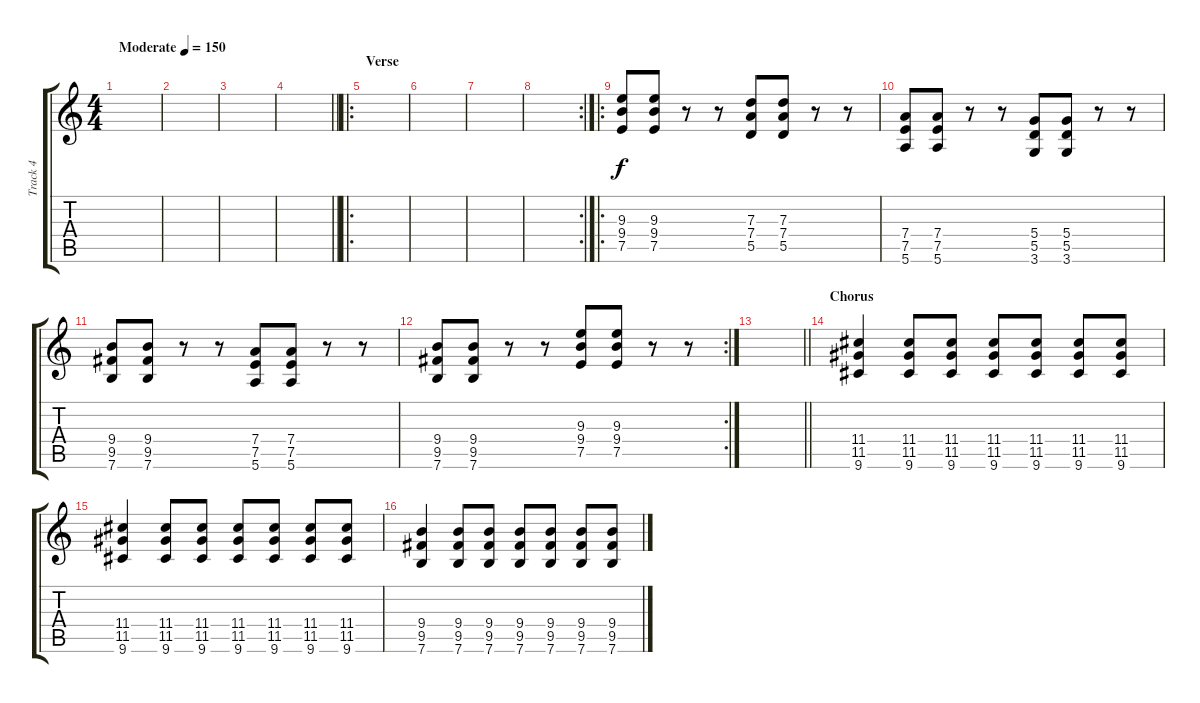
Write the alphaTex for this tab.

\track ("Track 4" "Track 4") {instrument distortionguitar}
\staff {score tabs}
\tuning (E4 B3 G3 D3 A2 E2) {hide}
\ts (4 4)
\tempo (150 "Moderate")
\clef g2
\ks c
|
|
|
\barLineRight lightlight
|
\ro
\section ("" "Verse")
|
|
|
\rc 2
|
\ro
(9.3 9.4 7.5).8 (9.3 9.4 7.5).8 r.8 r.8 (7.3 7.4 5.5).8 (7.3 7.4 5.5).8 r.8 r.8 |
(7.4 7.5 5.6).8 (7.4 7.5 5.6).8 r.8 r.8 (5.4 5.5 3.6).8 (5.4 5.5 3.6).8 r.8 r.8 |
(9.4 9.5 7.6).8 (9.4 9.5 7.6).8 r.8 r.8 (7.4 7.5 5.6).8 (7.4 7.5 5.6).8 r.8 r.8 |
\rc 2
(9.4 9.5 7.6).8 (9.4 9.5 7.6).8 r.8 r.8 (9.3 9.4 7.5).8 (9.3 9.4 7.5).8 r.8 r.8 |
\barLineRight lightlight
|
\section ("" "Chorus")
(11.4 11.5 9.6).4 (11.4 11.5 9.6).8 (11.4 11.5 9.6).8 (11.4 11.5 9.6).8 (11.4 11.5 9.6).8 (11.4 11.5 9.6).8 (11.4 11.5 9.6).8 |
(11.4 11.5 9.6).4 (11.4 11.5 9.6).8 (11.4 11.5 9.6).8 (11.4 11.5 9.6).8 (11.4 11.5 9.6).8 (11.4 11.5 9.6).8 (11.4 11.5 9.6).8 |
(9.4 9.5 7.6).4 (9.4 9.5 7.6).8 (9.4 9.5 7.6).8 (9.4 9.5 7.6).8 (9.4 9.5 7.6).8 (9.4 9.5 7.6).8 (9.4 9.5 7.6).8
